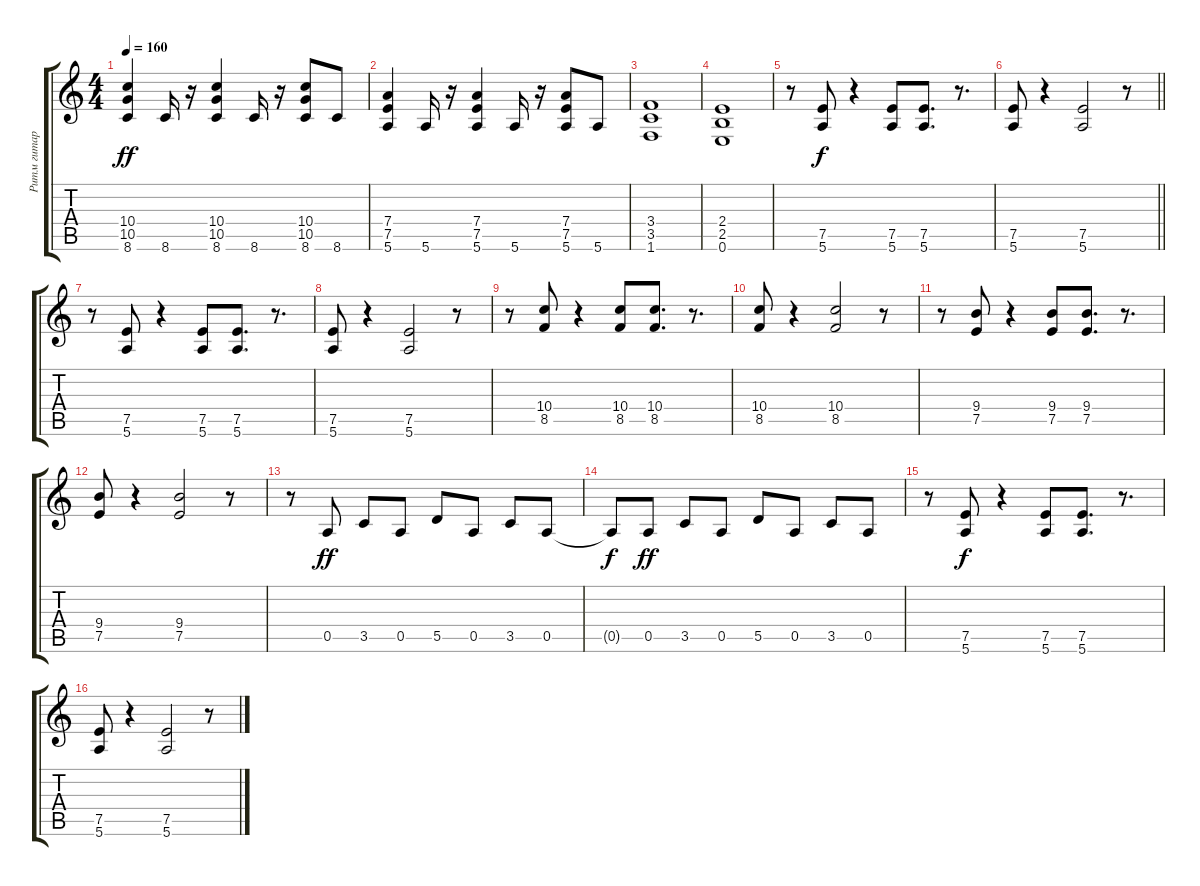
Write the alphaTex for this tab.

\track ("Ритм гитара" "Ритм гитар") {instrument overdrivenguitar}
\staff {score tabs}
\tuning (E4 B3 G3 D3 A2 E2) {hide}
\ts (4 4)
\tempo 160
\clef g2
\ks c
(10.4 10.5 8.6).4{dy ff} 8.6.16 r.16 (10.4 10.5 8.6).4 8.6.16 r.16 (10.4 10.5 8.6).8 8.6.8 |
(7.4 7.5 5.6).4 5.6.16 r.16 (7.4 7.5 5.6).4 5.6.16 r.16 (7.4 7.5 5.6).8 5.6.8 |
(3.4 3.5 1.6).1 |
(2.4 2.5 0.6).1 |
r.8 (7.5 5.6).8{dy f} r.4 (7.5 5.6).8 (7.5 5.6).8{d} r.8{d} |
\barLineRight lightlight
(7.5 5.6).8 r.4 (7.5 5.6).2 r.8 |
r.8 (7.5 5.6).8 r.4 (7.5 5.6).8 (7.5 5.6).8{d} r.8{d} |
(7.5 5.6).8 r.4 (7.5 5.6).2 r.8 |
r.8 (10.4 8.5).8 r.4 (10.4 8.5).8 (10.4 8.5).8{d} r.8{d} |
(10.4 8.5).8 r.4 (10.4 8.5).2 r.8 |
r.8 (9.4 7.5).8 r.4 (9.4 7.5).8 (9.4 7.5).8{d} r.8{d} |
(9.4 7.5).8 r.4 (9.4 7.5).2 r.8 |
r.8 0.5.8{dy ff} 3.5.8 0.5.8 5.5.8 0.5.8 3.5.8 0.5.8 |
0.5{t}.8{dy f} 0.5.8{dy ff} 3.5.8 0.5.8 5.5.8 0.5.8 3.5.8 0.5.8 |
r.8 (7.5 5.6).8{dy f} r.4 (7.5 5.6).8 (7.5 5.6).8{d} r.8{d} |
(7.5 5.6).8 r.4 (7.5 5.6).2 r.8
